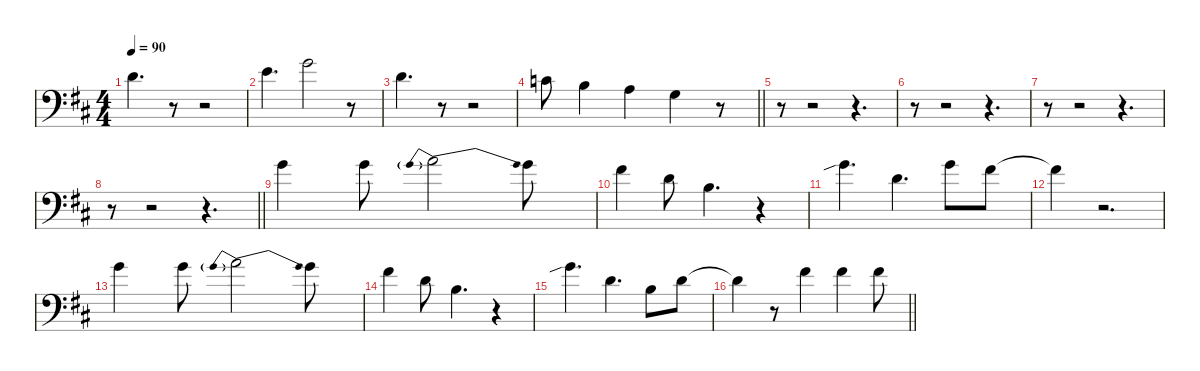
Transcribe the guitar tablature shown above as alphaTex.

\defaultSystemsLayout 4
\hideDynamics
\bracketExtendMode nobrackets
\singleTrackTrackNamePolicy hidden
\multiTrackTrackNamePolicy hidden
\otherSystemsTrackNameOrientation horizontal
\track ("Vocals" "cb.") {instrument contrabass}
\staff {score}
\tuning (E4 B3 G3 D3 A2 E2)
\ts (4 4)
\tempo 90
\clef f4
\ks bminor
5.5{acc forcenatural}.4{d dy p beam Down} r.8{beam Down} r.2{beam Down} |
7.5{acc forcenatural}.4{d beam Down} 10.5{acc forcenatural}.2{beam Down} r.8{beam Down} |
5.5{acc forcenatural}.4{d beam Down} r.8{beam Down} r.2{beam Down} |
\barLineRight lightlight
3.5{acc forcenatural}.8{beam Down} 2.5{acc forcenatural}.4{beam Down} 5.6{acc forcenatural}.4{beam Down} 3.6{acc forcenatural}.4{beam Down} r.8{beam Down} |
r.8{beam Down} r.2{beam Down} r.4{d beam Down} |
r.8{beam Down} r.2{beam Down} r.4{d beam Down} |
r.8{beam Down} r.2{beam Down} r.4{d beam Down} |
\barLineRight lightlight
r.8{beam Down} r.2{beam Down} r.4{d beam Down} |
5.4{acc forcenatural}.4{dy mf beam Down} 5.4{acc forcenatural}.8{beam Down} 5.4{be (prebendrelease 0 4 50.0000016 0)}.2{beam Down} 5.4{acc forcenatural}.8{beam Down} |
4.4{acc #}.4 5.5{acc forcenatural}.8{beam Down} 2.5{acc forcenatural}.4{d beam Down} r.4{beam Down} |
5.4{sib acc forcenatural}.4{d beam Down} 5.5{acc forcenatural}.4{d beam Down} 5.4{acc forcenatural}.8{beam Down} 4.4{acc #}.8 |
4.4{t acc #}.4 r.2{d beam Down} |
5.4{acc forcenatural}.4{beam Down} 5.4{acc forcenatural}.8{beam Down} 5.4{be (prebendrelease 0 4 50.0000016 0)}.2{beam Down} 5.4{acc forcenatural}.8{beam Down} |
4.4{acc #}.4 5.5{acc forcenatural}.8{beam Down} 2.5{acc forcenatural}.4{d beam Down} r.4{beam Down} |
5.4{sib acc forcenatural}.4{d beam Down} 5.5{acc forcenatural}.4{d beam Down} 2.5{acc forcenatural}.8{beam Down} 5.5{acc forcenatural}.8{beam Down} |
\barLineRight lightlight
5.5{t acc forcenatural}.4{dy f beam Down} r.8{beam Down} 4.4{acc #}.4{dy mf} 4.4{acc #}.4 4.4{acc #}.8
